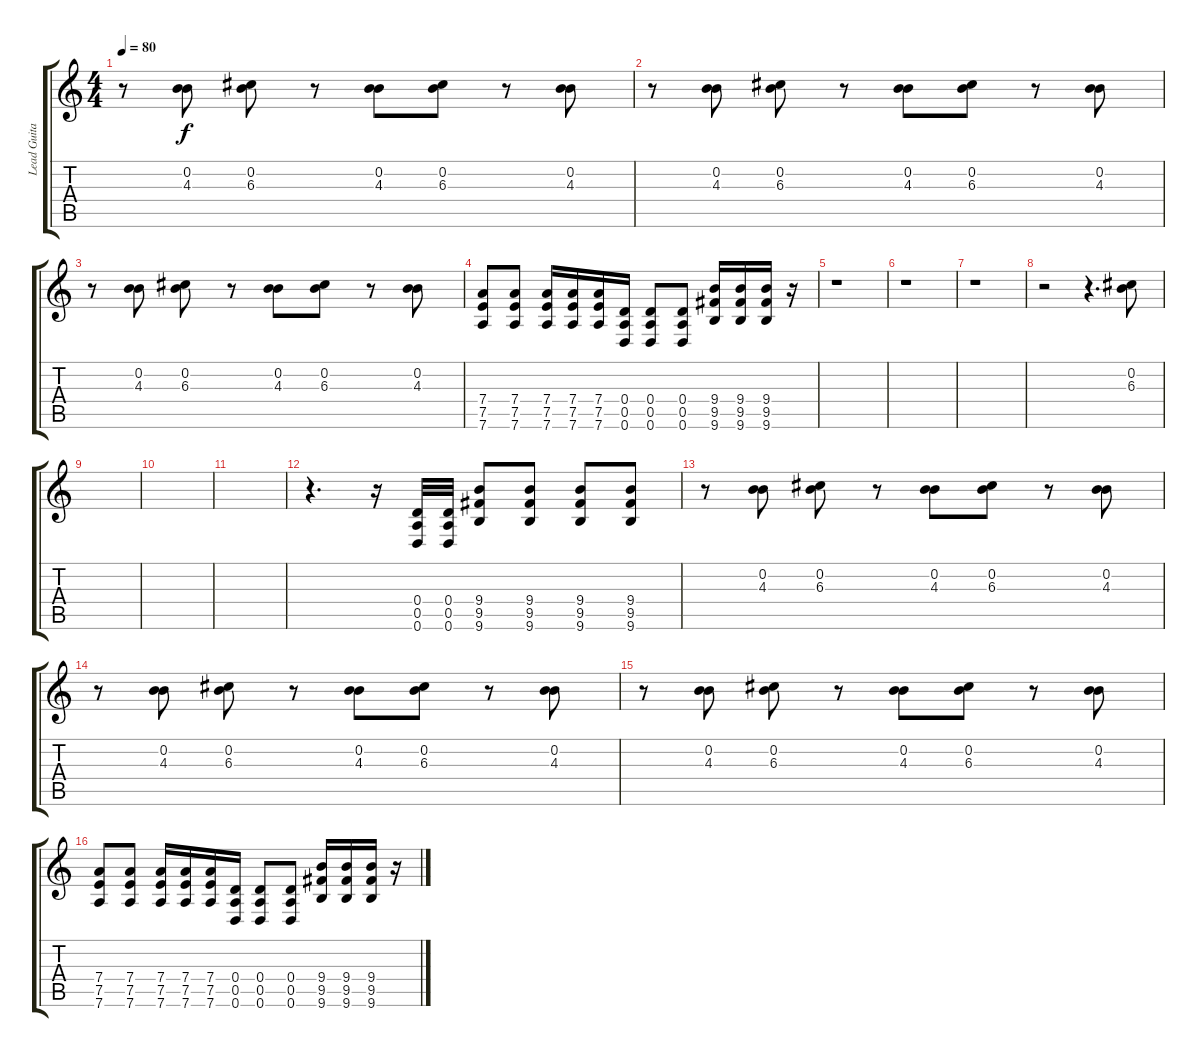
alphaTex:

\track ("Lead Guitar" "Lead Guita") {instrument distortionguitar}
\staff {score tabs}
\tuning (E4 B3 G3 D3 A2 D2) {hide}
\ts (4 4)
\tempo 80
\clef g2
\ks c
r.8{dy f instrument distortionguitar} (0.2 4.3).8 (0.2 6.3).8 r.8 (0.2 4.3).8 (0.2 6.3).8 r.8 (0.2 4.3).8 |
r.8 (0.2 4.3).8 (0.2 6.3).8 r.8 (0.2 4.3).8 (0.2 6.3).8 r.8 (0.2 4.3).8 |
r.8 (0.2 4.3).8 (0.2 6.3).8 r.8 (0.2 4.3).8 (0.2 6.3).8 r.8 (0.2 4.3).8 |
(7.4 7.5 7.6).8 (7.4 7.5 7.6).8 (7.4 7.5 7.6).16 (7.4 7.5 7.6).16 (7.4 7.5 7.6).16 (0.4 0.5 0.6).16 (0.4 0.5 0.6).8 (0.4 0.5 0.6).8 (9.4 9.5 9.6).16 (9.4 9.5 9.6).16 (9.4 9.5 9.6).16 r.16 |
r.1 |
r.1 |
r.1 |
r.2 r.4{d} (0.2 6.3).8 |
|
|
|
r.4{d} r.16 (0.4 0.5 0.6).32 (0.4 0.5 0.6).32 (9.4 9.5 9.6).8 (9.4 9.5 9.6).8 (9.4 9.5 9.6).8 (9.4 9.5 9.6).8 |
r.8 (0.2 4.3).8 (0.2 6.3).8 r.8 (0.2 4.3).8 (0.2 6.3).8 r.8 (0.2 4.3).8 |
r.8 (0.2 4.3).8 (0.2 6.3).8 r.8 (0.2 4.3).8 (0.2 6.3).8 r.8 (0.2 4.3).8 |
r.8 (0.2 4.3).8 (0.2 6.3).8 r.8 (0.2 4.3).8 (0.2 6.3).8 r.8 (0.2 4.3).8 |
(7.4 7.5 7.6).8 (7.4 7.5 7.6).8 (7.4 7.5 7.6).16 (7.4 7.5 7.6).16 (7.4 7.5 7.6).16 (0.4 0.5 0.6).16 (0.4 0.5 0.6).8 (0.4 0.5 0.6).8 (9.4 9.5 9.6).16 (9.4 9.5 9.6).16 (9.4 9.5 9.6).16 r.16
